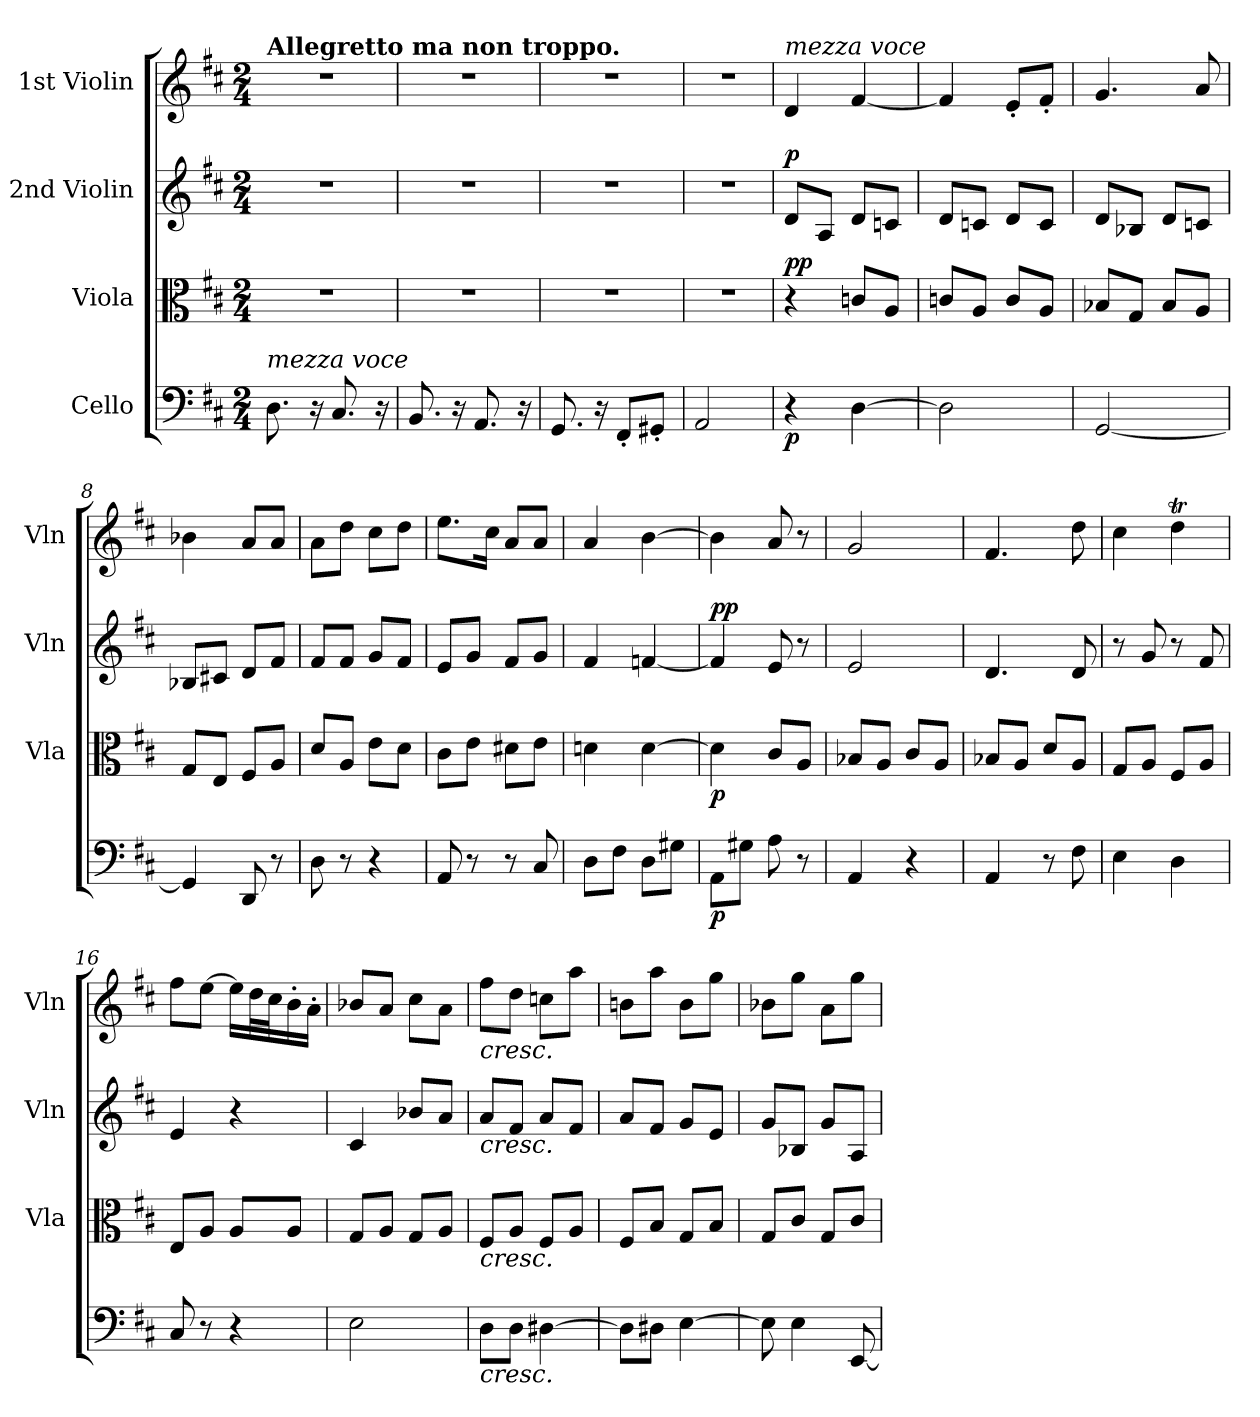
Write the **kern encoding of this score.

**kern	**dynam	**kern	**dynam	**kern	**dynam	**kern
*part4	*part4	*part3	*part3	*part2	*part2	*part1
*staff4	*staff4	*staff3	*staff3	*staff2	*staff2	*staff1
*I"Cello	*	*I"Viola	*	*I"2nd Violin	*	*I"1st Violin
*	*	*I'Vla	*	*I'Vln	*	*I'Vln
*clefF4	*	*clefC3	*	*clefG2	*	*clefG2
*k[f#c#]	*	*k[f#c#]	*	*k[f#c#]	*	*k[f#c#]
*M2/4	*	*M2/4	*	*M2/4	*	*M2/4
=1	=1	=1	=1	=1	=1	=1
!	!	!	!	!	!	!LO:TX:a:B:t=Allegretto ma non troppo.
!LO:TX:a:i:t=mezza voce	!	!	!	!	!	!
8.D\	.	2r	.	2r	.	2r
16r	.	.	.	.	.	.
8.C#/	.	.	.	.	.	.
16r	.	.	.	.	.	.
=2	=2	=2	=2	=2	=2	=2
8.BB/	.	2r	.	2r	.	2r
16r	.	.	.	.	.	.
8.AA/	.	.	.	.	.	.
16r	.	.	.	.	.	.
=3	=3	=3	=3	=3	=3	=3
8.GG/	.	2r	.	2r	.	2r
16r	.	.	.	.	.	.
8FF#'/L	.	.	.	.	.	.
8GG#X'/J	.	.	.	.	.	.
=4	=4	=4	=4	=4	=4	=4
2AA/	.	2r	.	2r	.	2r
=5	=5	=5	=5	=5	=5	=5
!	!	!	!	!	!	!LO:TX:a:i:t=mezza voce
!	!LO:DY:b	!	!LO:DY:b	!	!	!
!	!	!	!LO:DY:n=1:a	!	!LO:DY:a	!
4r	p	4r	p p	8d/L	p	4d/
.	.	.	.	8A/J	.	.
[4D\	.	8cn/L	.	8d/L	.	[4f#/
.	.	8A/J	.	8cn/J	.	.
=6	=6	=6	=6	=6	=6	=6
2D\]	.	8cn/L	.	8d/L	.	4f#/]
.	.	8A/J	.	8cn/J	.	.
.	.	8c/L	.	8d/L	.	8e'/L
.	.	8A/J	.	8c/J	.	8f#'/J
=7	=7	=7	=7	=7	=7	=7
[2GG/	.	8B-X/L	.	8d/L	.	4.g/
.	.	8G/J	.	8B-X/J	.	.
.	.	8B-/L	.	8d/L	.	.
.	.	8A/J	.	8cn/J	.	8a/
=8	=8	=8	=8	=8	=8	=8
4GG/]	.	8G/L	.	8B-X/L	.	4b-X\
.	.	8E/J	.	8c#X/J	.	.
8DD/	.	8F#/L	.	8d/L	.	8a/L
8r	.	8A/J	.	8f#/J	.	8a/J
=9	=9	=9	=9	=9	=9	=9
8D\	.	8d/L	.	8f#/L	.	8a\L
8r	.	8A/J	.	8f#/J	.	8dd\J
4r	.	8e\L	.	8g/L	.	8cc#\L
.	.	8d\J	.	8f#/J	.	8dd\J
=10	=10	=10	=10	=10	=10	=10
8AA/	.	8c#\L	.	8e/L	.	8.ee\L
8r	.	8e\J	.	8g/J	.	.
.	.	.	.	.	.	16cc#\Jk
8r	.	8d#X\L	.	8f#/L	.	8a/L
8C#/	.	8e\J	.	8g/J	.	8a/J
=11	=11	=11	=11	=11	=11	=11
8D\L	.	4dn\	.	4f#/	.	4a/
8F#\J	.	.	.	.	.	.
8D\L	.	[4d\	.	[4fn/	.	[4b\
8G#X\J	.	.	.	.	.	.
=12	=12	=12	=12	=12	=12	=12
!	!LO:DY:b	!	!LO:DY:b	!	!LO:DY:b	!
!	!	!	!	!	!LO:DY:n=1:a	!
8AA\L	p	4d\]	p	4f/]	p p	4b\]
8G#X\J	.	.	.	.	.	.
8A\	.	8c#/L	.	8e/	.	8a/
8r	.	8A/J	.	8r	.	8r
=13	=13	=13	=13	=13	=13	=13
4AA/	.	8B-X/L	.	2e/	.	2g/
.	.	8A/J	.	.	.	.
4r	.	8c#/L	.	.	.	.
.	.	8A/J	.	.	.	.
=14	=14	=14	=14	=14	=14	=14
4AA/	.	8B-X/L	.	4.d/	.	4.f#/
.	.	8A/J	.	.	.	.
8r	.	8d/L	.	.	.	.
8F#\	.	8A/J	.	8d/	.	8dd\
=15	=15	=15	=15	=15	=15	=15
4E\	.	8G/L	.	8r	.	4cc#\
.	.	8A/J	.	8g/	.	.
4D\	.	8F#/L	.	8r	.	4ddT\
.	.	8A/J	.	8f#/	.	.
=16	=16	=16	=16	=16	=16	=16
8C#/	.	8E/L	.	4e/	.	8ff#\L
8r	.	8A/J	.	.	.	[8ee\J
4r	.	8A/L	.	4r	.	16ee\LL]
.	.	.	.	.	.	32dd\L
.	.	.	.	.	.	32cc#\J
.	.	8A/J	.	.	.	16b'\
.	.	.	.	.	.	16a'\JJ
=17	=17	=17	=17	=17	=17	=17
2E\	.	8G/L	.	4c#/	.	8b-X/L
.	.	8A/J	.	.	.	8a/J
.	.	8G/L	.	8b-X/L	.	8cc#\L
.	.	8A/J	.	8a/J	.	8a\J
=18	=18	=18	=18	=18	=18	=18
!	!	!	!	!	!	!LO:TX:b:i:t=cresc.
!	!	!	!	!LO:TX:b:i:t=cresc.	!	!
!	!	!LO:TX:b:i:t=cresc.	!	!	!	!
!LO:TX:b:i:t=cresc.	!	!	!	!	!	!
8D\L	.	8F#/L	.	8a/L	.	8ff#\L
8D\J	.	8A/J	.	8f#/J	.	8dd\J
[4D#X\	.	8F#/L	.	8a/L	.	8ccn\L
.	.	8A/J	.	8f#/J	.	8aa\J
=19	=19	=19	=19	=19	=19	=19
8D#\L]	.	8F#/L	.	8a/L	.	8bn\L
8D#X\J	.	8B/J	.	8f#/J	.	8aa\J
[4E\	.	8G/L	.	8g/L	.	8b\L
.	.	8B/J	.	8e/J	.	8gg\J
=20	=20	=20	=20	=20	=20	=20
8E\]	.	8G/L	.	8g/L	.	8b-X\L
4E\	.	8c#/J	.	8B-X/J	.	8gg\J
.	.	8G/L	.	8g/L	.	8a\L
[8EE/	.	8c#/J	.	8A/J	.	8gg\J
=	=	=	=	=	=	=
*-	*-	*-	*-	*-	*-	*-
